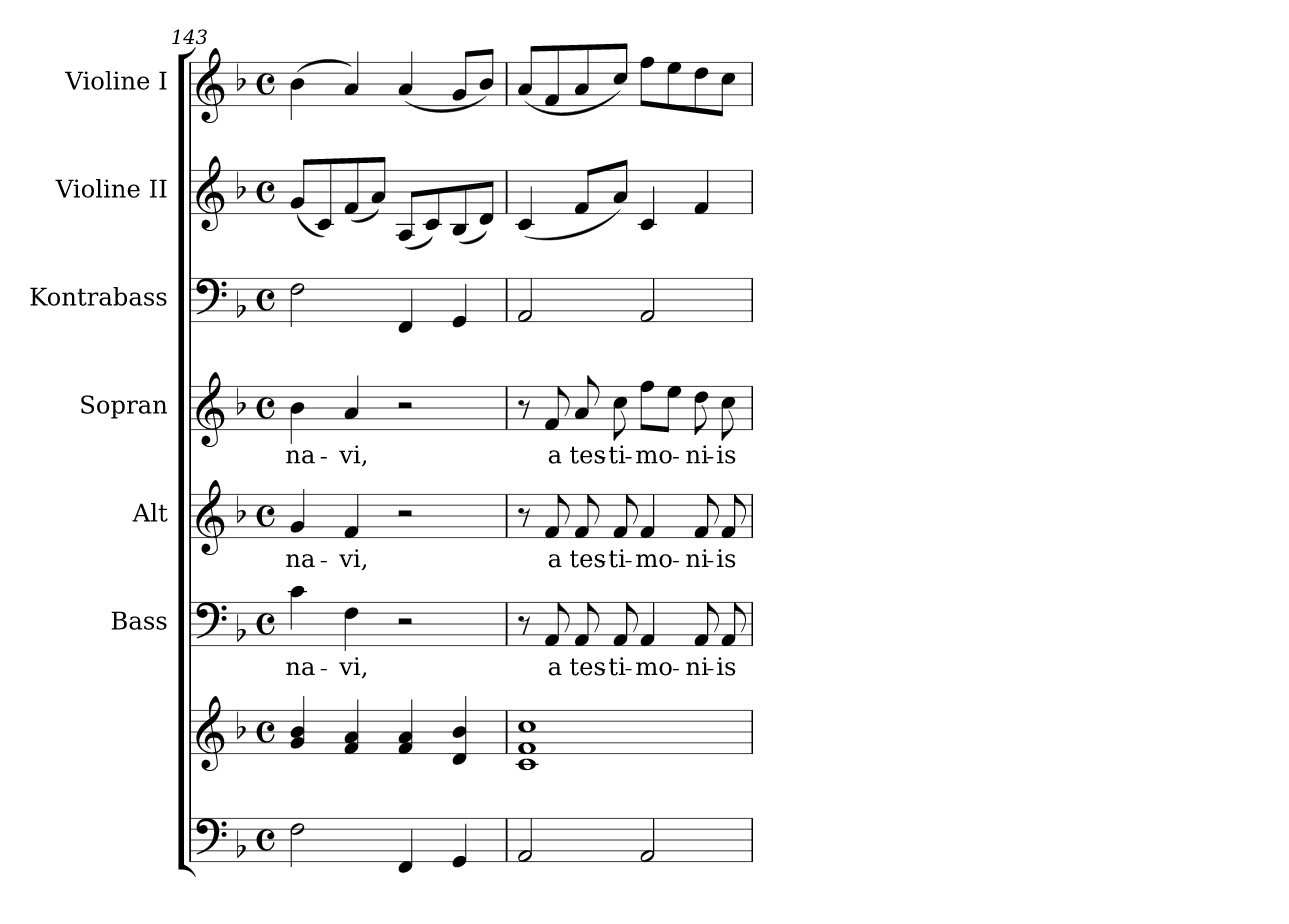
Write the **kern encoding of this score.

**kern	**kern	**kern	**text	**kern	**text	**kern	**text	**kern	**kern	**kern
*part7	*part7	*part6	*part6	*part5	*part5	*part4	*part4	*part3	*part2	*part1
*staff8	*staff7	*staff6	*staff6	*staff5	*staff5	*staff4	*staff4	*staff3	*staff2	*staff1
*	*	*I"Bass	*	*I"Alt	*	*I"Sopran	*	*I"Kontrabass	*I"Violine II	*I"Violine I
*	*	*I'B.	*	*I'A.	*	*I'S.	*	*I'Kb.	*I'Vl. II	*I'Vl. I
*clefF4	*clefG2	*clefF4	*	*clefG2	*	*clefG2	*	*clefF4	*clefG2	*clefG2
*	*	*	*	*	*	*	*	*ITrd7c12	*	*
*k[b-]	*k[b-]	*k[b-]	*	*k[b-]	*	*k[b-]	*	*k[b-]	*k[b-]	*k[b-]
*F:	*F:	*F:	*	*F:	*	*F:	*	*F:	*F:	*F:
*M4/4	*M4/4	*M4/4	*	*M4/4	*	*M4/4	*	*M4/4	*M4/4	*M4/4
*met(c)	*met(c)	*met(c)	*	*met(c)	*	*met(c)	*	*met(c)	*met(c)	*met(c)
=143	=143	=143	=143	=143	=143	=143	=143	=143	=143	=143
!	!	!	!LO:LY:b	!	!LO:LY:b	!	!LO:LY:b	!	!	!
2F\	4g/ 4b-/	4c\	-na-	4g/	-na-	4b-\	-na-	2FF\	(<8g/L	(>4b-\
.	.	.	.	.	.	.	.	.	8c/)	.
!	!	!	!LO:LY:b	!	!LO:LY:b	!	!LO:LY:b	!	!	!
.	4f/ 4a/	4F\	-vi,	4f/	-vi,	4a/	-vi,	.	(<8f/	4a/)
.	.	.	.	.	.	.	.	.	8a/J)	.
4FF/	4f/ 4a/	2r	.	2r	.	2r	.	4FFF/	(<8A/L	(<4a/
.	.	.	.	.	.	.	.	.	8c/)	.
4GG/	4d/ 4b-/	.	.	.	.	.	.	4GGG/	(<8B-/	8g/L
.	.	.	.	.	.	.	.	.	8d/J)	8b-/J)
!!LO:LB:g=z
=144	=144	=144	=144	=144	=144	=144	=144	=144	=144	=144
2AA/	1c 1f 1cc	8r	.	8r	.	8r	.	2AAA/	(<4c/	(<8a/L
!	!	!	!LO:LY:b	!	!LO:LY:b	!	!LO:LY:b	!	!	!
.	.	8AA/	a	8f/	a	8f/	a	.	.	8f/
!	!	!	!LO:LY:b	!	!LO:LY:b	!	!LO:LY:b	!	!	!
.	.	8AA/	tes-	8f/	tes-	8a/	tes-	.	8f/L	8a/
!	!	!	!LO:LY:b	!	!LO:LY:b	!	!LO:LY:b	!	!	!
.	.	8AA/	-ti-	8f/	-ti-	8cc\	-ti-	.	8a/J)	8cc/J)
!	!	!	!LO:LY:b	!	!LO:LY:b	!	!LO:LY:b	!	!	!
2AA/	.	4AA/	-mo-	4f/	-mo-	8ff\L	-mo-	2AAA/	4c/	(<8ff\L
.	.	.	.	.	.	8ee\J	.	.	.	8ee\
!	!	!	!LO:LY:b	!	!LO:LY:b	!	!LO:LY:b	!	!	!
.	.	8AA/	-ni-	8f/	-ni-	8dd\	-ni-	.	4f/	8dd\
!	!	!	!LO:LY:b	!	!LO:LY:b	!	!LO:LY:b	!	!	!
.	.	8AA/	-is	8f/	-is	8cc\	-is	.	.	8cc\J
=	=	=	=	=	=	=	=	=	=	=
*-	*-	*-	*-	*-	*-	*-	*-	*-	*-	*-
